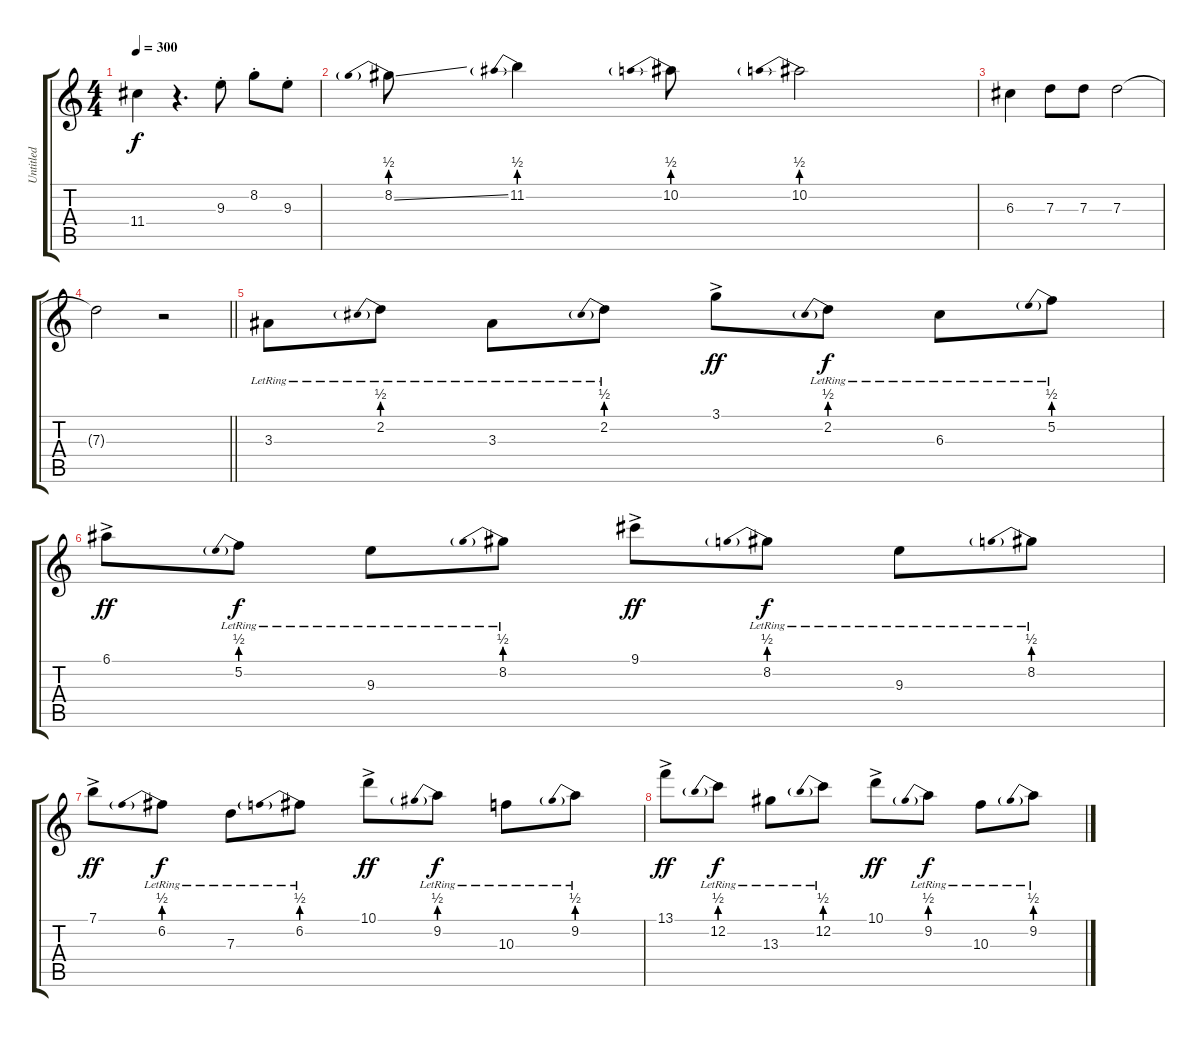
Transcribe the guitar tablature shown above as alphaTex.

\track ("Untitled" "Untitled") {instrument acousticguitarsteel}
\staff {score tabs}
\tuning (E4 B3 G3 D3 A2 E2) {hide}
\ts (4 4)
\tempo 300
\clef g2
\ks c
11.4.4{dy f} r.4{d} 9.3{st}.8 8.2{st}.8 9.3{st}.8 |
8.2{be (prebend 0 2 60 2) ss}.8 11.2{be (prebend 0 2 60 2)}.4 10.2{be (prebend 0 2 60 2)}.8 10.2{be (prebend 0 2 60 2)}.2 |
6.3.4 7.3.8 7.3.8 7.3.2 |
\barLineRight lightlight
7.3{t}.2 r.2 |
3.3{lr}.8 2.2{be (prebend 0 2 60 2) lr}.8 3.3{lr}.8 2.2{be (prebend 0 2 60 2) lr}.8 3.1{ac}.8{dy ff} 2.2{be (prebend 0 2 60 2) lr}.8{dy f} 6.3{lr}.8 5.2{be (prebend 0 2 60 2) lr}.8 |
6.1{ac}.8{dy ff} 5.2{be (prebend 0 2 60 2) lr}.8{dy f} 9.3{lr}.8 8.2{be (prebend 0 2 60 2) lr}.8 9.1{ac}.8{dy ff} 8.2{be (prebend 0 2 60 2) lr}.8{dy f} 9.3{lr}.8 8.2{be (prebend 0 2 60 2) lr}.8 |
7.1{ac}.8{dy ff} 6.2{be (prebend 0 2 60 2) lr}.8{dy f} 7.3{lr}.8 6.2{be (prebend 0 2 60 2) lr}.8 10.1{ac}.8{dy ff} 9.2{be (prebend 0 2 60 2) lr}.8{dy f} 10.3{lr}.8 9.2{be (prebend 0 2 60 2) lr}.8 |
13.1{ac}.8{dy ff} 12.2{be (prebend 0 2 60 2) lr}.8{dy f} 13.3{lr}.8 12.2{be (prebend 0 2 60 2) lr}.8 10.1{ac}.8{dy ff} 9.2{be (prebend 0 2 60 2) lr}.8{dy f} 10.3{lr}.8 9.2{be (prebend 0 2 60 2) lr}.8
